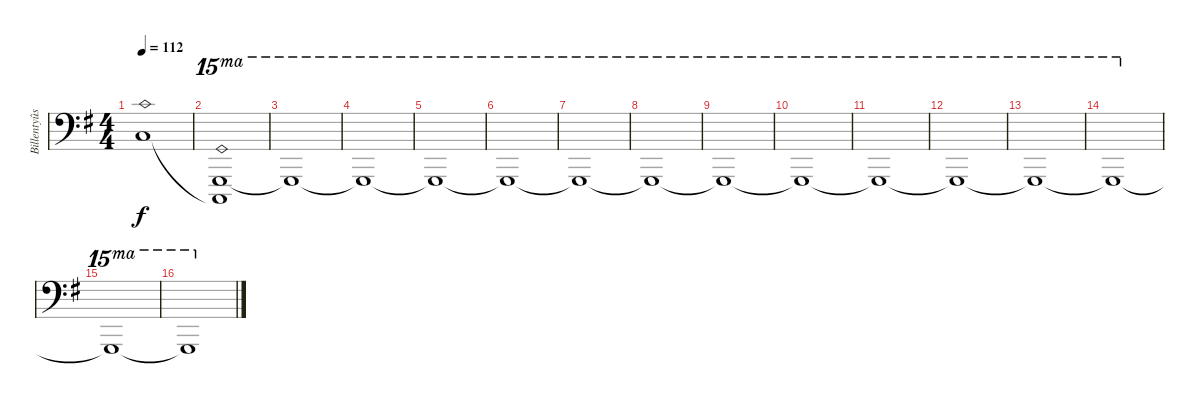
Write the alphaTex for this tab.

\track ("Billentyûs 1 (Jon Lord)" "Billentyûs") {instrument stringensemble1}
\staff {score}
\tuning (C3 G2 D2 A1 E1 B0) {hide}
\ts (4 4)
\tempo 112
\clef f4
\ks g
5.2{ph 12}.1{dy f} |
(7.1{ph 12} 5.2{t}).1{ot 15ma volume 10} |
7.1{t}.1{ot 15ma} |
7.1{t}.1{ot 15ma} |
7.1{t}.1{ot 15ma} |
7.1{t}.1{ot 15ma} |
7.1{t}.1{ot 15ma} |
7.1{t}.1{ot 15ma} |
7.1{t}.1{ot 15ma} |
7.1{t}.1{ot 15ma} |
7.1{t}.1{ot 15ma} |
7.1{t}.1{ot 15ma} |
7.1{t}.1{ot 15ma} |
7.1{t}.1{ot 15ma} |
7.1{t}.1{ot 15ma} |
7.1{t}.1{ot 15ma}
